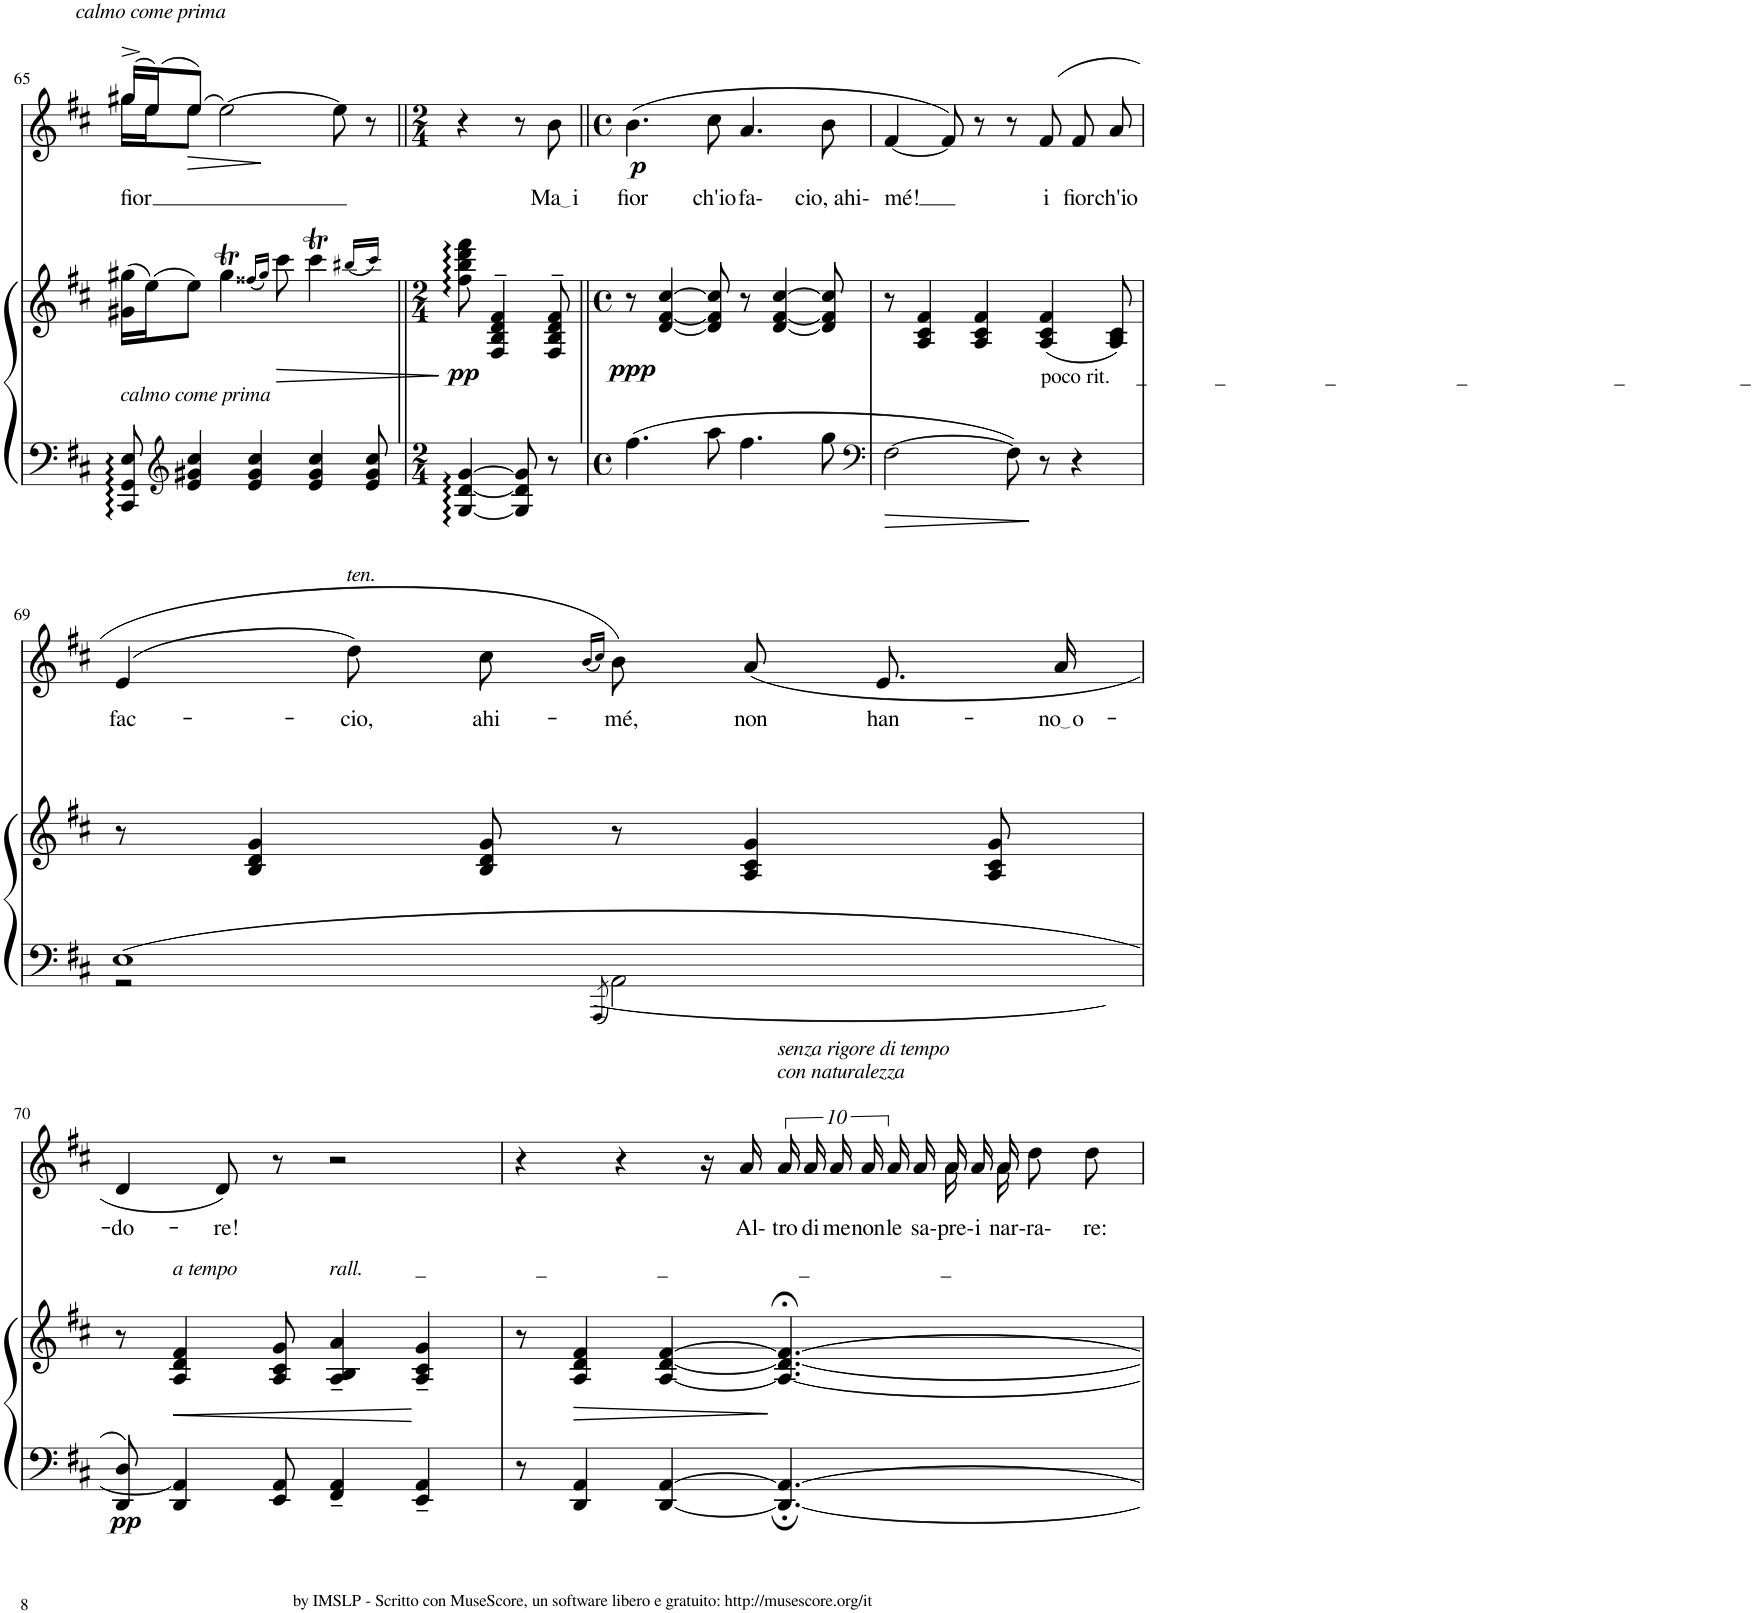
**kern	**kern	**dynam	**kern	**text	**dynam
*part2	*part2	*part2	*part1	*part1	*part1
*staff3	*staff2	*staff2/3	*staff1	*staff1	*staff1
*I"Piano	*	*	*I"Voice	*	*
*I'Pno	*	*	*	*	*
!!LO:PB:g=z
*clefF4	*clefG2	*	*clefG2	*	*
*k[f#c#]	*k[f#c#]	*	*k[f#c#]	*	*
*M4/4	*M4/4	*	*M4/4	*	*
*met(c)	*met(c)	*	*met(c)	*	*
=65	=65	=65	=65	=65	=65
!	!	!	!LO:TX:a:i:t=calmo come prima	!	!
!LO:TX:a:i:t=calmo come prima	!	!	!	!	!
!	!	!	!	!LO:LY:b	!
*	*	*	*^	*	*
8CC#/ 8GG/ 8E/	(16g#X\ 16gg#X\LL	.	(16gg#X^/LL	16gg#\LL	fior	.
.	(16ee\J)	.	(16ee/J)	16ee\J	.	.
*clefG2	*	*	*	*	*	*
!	!	!	!	!	!	!LO:HP:b
4e/ 4g#X/ 4cc#/	8ee\J)	.	(8ee/J)	8ee\J	.	>
.	4gg#t\	.	[2ee\)	2.ryy	.	.
4e/ 4g#/ 4cc#/	.	.	.	.	.	.
.	(16qff##X/LL	.	.	.	.	.
.	16qgg#/JJ)	.	.	.	.	.
.	8ccc#\	.	.	.	.	.
4e/ 4g#/ 4cc#/	4ccc#t\	.	.	.	.	.
.	.	.	8ee\]	.	.	.
.	(16qbb#X/LL	.	.	.	.	.
.	16qccc#/JJ)	.	.	.	.	.
8e/ 8g#/ 8cc#/	8ryy	.	8r	.	.	.
*	*	*	*v	*v	*	*
.	.	.	.	.	]
=66||	=66||	=66||	=66||	=66||	=66||
*M2/4	*M2/4	*	*M2/4	*	*
!	!	!LO:DY:b	!	!	!
[4G/ [4d/ [4g/	8ff#\ 8bb\ 8ddd\ 8fff#\	pp	4r	.	.
.	4F#/~> 4B/~> 4d/~> 4f#/~>	.	.	.	.
8G/] 8d/] 8g/]	.	.	8r	.	.
!	!	!	!	!LO:LY:b	!
8r	8F#/~> 8B/~> 8d/~> 8f#/~>	.	8b\	Ma i	.
=67||	=67||	=67||	=67||	=67||	=67||
*M4/4	*M4/4	*	*M4/4	*	*
*met(c)	*met(c)	*	*met(c)	*	*
!	!	!LO:DY:b	!	!LO:LY:b	!LO:DY:b
4.ff#\	8r	ppp	(4.b\	fior	p
.	[4d/ [4f#/ [4cc#/	.	.	.	.
!	!	!	!	!LO:LY:b	!
8aa\	8d/] 8f#/] 8cc#/]	.	8cc#\	ch'io	.
!	!	!	!	!LO:LY:b	!
4.ff#\	8r	.	4.a/	fa-	.
.	[4d/ [4f#/ [4cc#/	.	.	.	.
!	!	!	!	!LO:LY:b	!
8gg\	8d/] 8f#/] 8cc#/]	.	8b\	cio, ahi-	.
=68	=68	=68	=68	=68	=68
*clefF4	*	*	*	*	*
!	!	!	!	!LO:LY:b	!
[2F#\	8r	.	[4f#/	mé!	.
.	4A/ 4c#/ 4f#/	.	.	.	.
.	.	.	8f#/])	.	.
.	4A/ 4c#/ 4f#/	.	8r	.	.
8F#\]	.	.	8r	.	.
!LO:TX:a:t=poco rit.     _             _                   _                       _                            _                      _	!	!	!	!	!
!	!	!	!	!LO:LY:b	!
8r	(4A/ 4c#/ 4f#/	.	(8f#/	i	.
!	!	!	!	!LO:LY:b	!
4r	.	.	8f#/	fior	.
!	!	!	!	!LO:LY:b	!
.	8A/ 8c#/ 8g/)	.	8a/	ch'io	.
!!LO:LB:g=z
=69	=69	=69	=69	=69	=69
*^	*	*	*	*	*
!	!	!	!	!	!LO:LY:b	!
1E	2r	8r	.	(4e/	fac-	.
.	.	4B/ 4d/ 4g/	.	.	.	.
!	!	!	!	!LO:TX:a:i:t=ten.	!	!
!	!	!	!	!	!LO:LY:b	!
.	.	.	.	8dd\)	-cio,	.
!	!	!	!	!	!LO:LY:b	!
.	.	8B/ 8d/ 8g/	.	8cc#\	ahi-	.
.	.	.	.	(16qb/LL	.	.
.	8qAAA/	.	.	16qcc#/JJ)	.	.
!	!	!	!	!	!LO:LY:b	!
.	[2AA\	8r	.	8b\)	-mé,	.
!	!	!	!	!	!LO:LY:b	!
.	.	4A/ 4c#/ 4g/	.	(8a/	non	.
!	!	!	!	!	!LO:LY:b	!
.	.	.	.	8.e/	han-	.
.	.	8A/ 8c#/ 8g/	.	.	.	.
!	!	!	!	!	!LO:LY:b	!
.	.	.	.	16a/	no o	.
*v	*v	*	*	*	*	*
!!LO:LB:g=z
=70	=70	=70	=70	=70	=70
!	!	!LO:DY:b=2	!	!LO:LY:b	!
8DD/ 8D/	8r	pp	4d/	-do-	.
!	!LO:TX:a:i:t=a tempo	!	!	!	!
!	!	!LO:HP:b	!	!	!
4DD/ 4AA/]	4A/ 4d/ 4f#/	<	.	.	.
!	!	!	!	!LO:LY:b	!
.	.	.	8d/)	-re!	.
8EE/ 8AA/	8A/ 8c#/ 8g/	.	8r	.	.
!	!LO:TX:a:i:t=rall.          _                     _                     _                         _                         _	!	!	!	!
4FF#/~ 4AA/~	4A/~ 4B/~ 4a/~	.	2r	.	.
4EE/~ 4AA/~	4A/~ 4c#/~ 4g/~	.	.	.	.
.	.	[	.	.	.
=71	=71	=71	=71	=71	=71
*	*	*	*^	*	*
8r	8r	.	4r	8ryy	.	.
!	!	!LO:HP:b	!	!	!	!
*	*	*	*v	*v	*	*
4DD/ 4AA/	4A/ 4d/ 4f#/	>	.	.	.
.	.	.	4r	.	.
[4DD/ [4AA/	[4A/ [4d/ [4f#/	.	.	.	.
.	.	.	16r	.	.
!	!	!	!	!LO:LY:b	!
.	.	.	16a/	Al-	.
!	!	!	!	!LO:LY:b	!
*	*	*	*^	*	*
*	*	*	*	*Xtuplet	*	*
!	!	!	!LO:TX:a:i:t=senza rigore di tempo	!	!	!
!	!	!	!LO:TX:a:t=con naturalezza	!	!	!
4.DD/_; 4.AA/_;	4.A/_;< 4.d/_;< 4.f#/_;<	]	80a/	20.ryy	tro	.
!	!	!	!	!	!LO:LY:b	!
.	.	.	80a/	.	di	.
!	!	!	!	!	!LO:LY:b	!
.	.	.	80a/	.	me	.
!	!	!	!	!	!LO:LY:b	!
.	.	.	80a/	.	non	.
!	!	!	!	!	!LO:LY:b	!
.	.	.	80a/	.	le	.
!	!	!	!	!	!LO:LY:b	!
.	.	.	80a/	.	sa-	.
!	!	!	!	!	!LO:LY:b	!
.	.	.	80a/	80a\	pre-	.
!	!	!	!	!	!LO:LY:b	!
.	.	.	80a/	80ryy	i	.
!	!	!	!	!	!LO:LY:b	!
.	.	.	80a/	80a\	nar-	.
.	.	.	80ryy	80ryy	.	.
!	!	!	!	!	!LO:LY:b	!
.	.	.	8dd\	4ryy	ra-	.
!	!	!	!	!	!LO:LY:b	!
.	.	.	8dd\	.	re:	.
*	*	*	*v	*v	*	*
=	=	=	=	=	=
*-	*-	*-	*-	*-	*-
